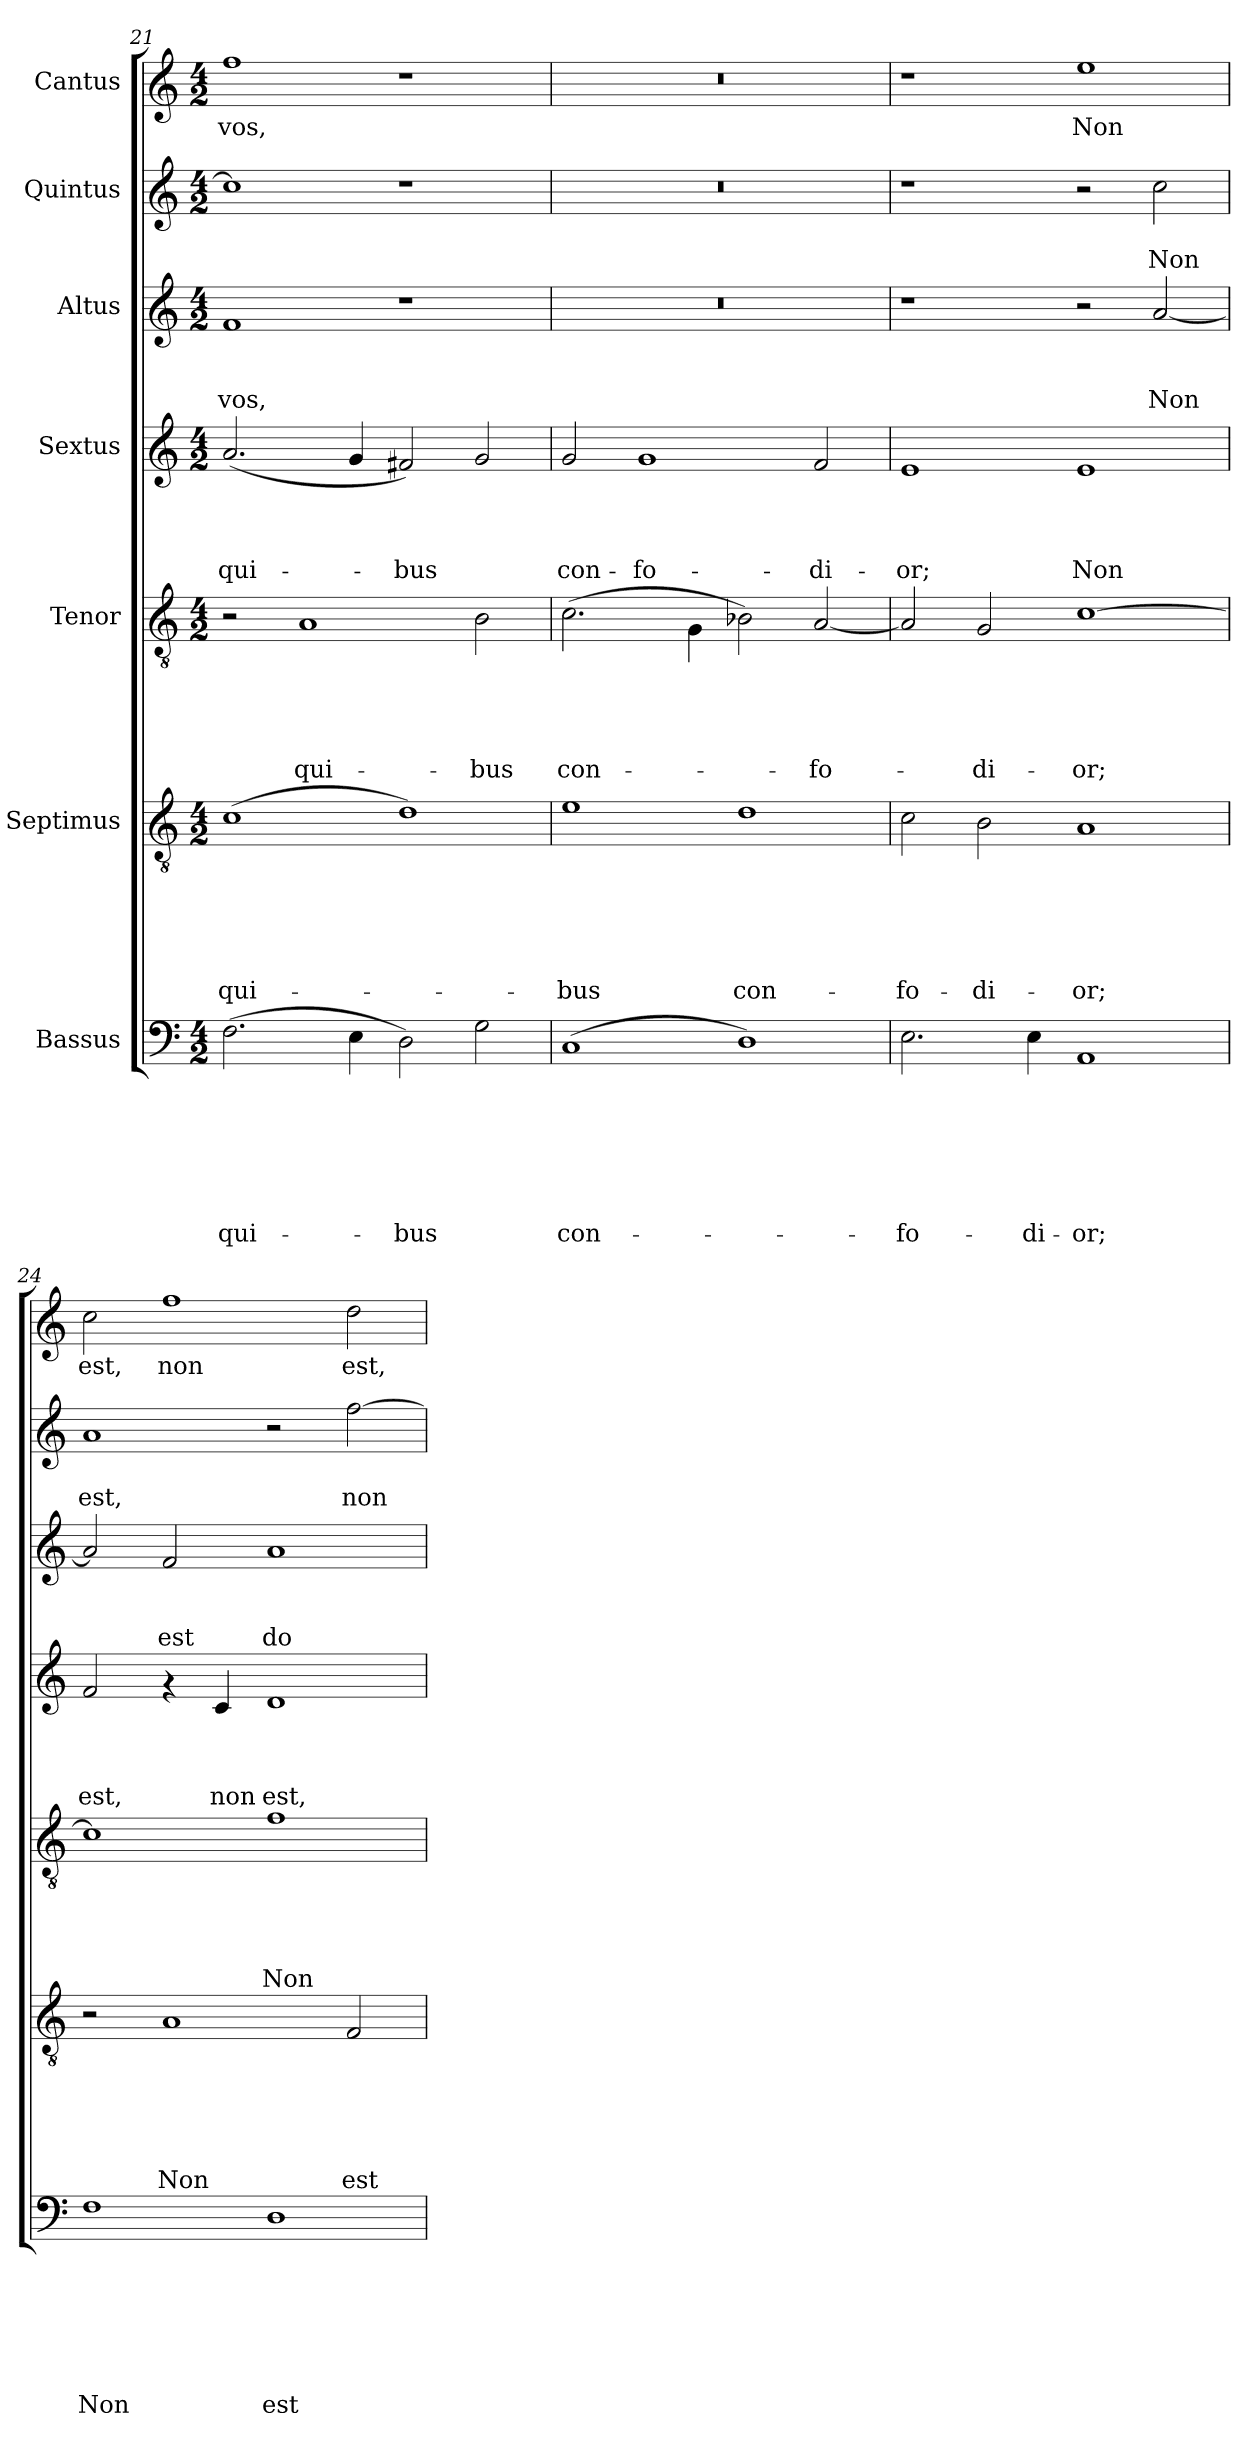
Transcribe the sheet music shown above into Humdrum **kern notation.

**kern	**text	**text	**text	**text	**text	**text	**text	**kern	**text	**text	**text	**text	**text	**text	**kern	**text	**text	**text	**text	**text	**kern	**text	**text	**text	**text	**kern	**text	**text	**text	**kern	**text	**text	**kern	**text
*part7	*part7	*part7	*part7	*part7	*part7	*part7	*part7	*part6	*part6	*part6	*part6	*part6	*part6	*part6	*part5	*part5	*part5	*part5	*part5	*part5	*part4	*part4	*part4	*part4	*part4	*part3	*part3	*part3	*part3	*part2	*part2	*part2	*part1	*part1
*staff7	*staff7	*staff7	*staff7	*staff7	*staff7	*staff7	*staff7	*staff6	*staff6	*staff6	*staff6	*staff6	*staff6	*staff6	*staff5	*staff5	*staff5	*staff5	*staff5	*staff5	*staff4	*staff4	*staff4	*staff4	*staff4	*staff3	*staff3	*staff3	*staff3	*staff2	*staff2	*staff2	*staff1	*staff1
*I"Bassus	*	*	*	*	*	*	*	*I"Septimus	*	*	*	*	*	*	*I"Tenor	*	*	*	*	*	*I"Sextus	*	*	*	*	*I"Altus	*	*	*	*I"Quintus	*	*	*I"Cantus	*
*clefF4	*	*	*	*	*	*	*	*clefGv2	*	*	*	*	*	*	*clefGv2	*	*	*	*	*	*clefG2	*	*	*	*	*clefG2	*	*	*	*clefG2	*	*	*clefG2	*
*k[]	*	*	*	*	*	*	*	*k[]	*	*	*	*	*	*	*k[]	*	*	*	*	*	*k[]	*	*	*	*	*k[]	*	*	*	*k[]	*	*	*k[]	*
*C:	*	*	*	*	*	*	*	*C:	*	*	*	*	*	*	*C:	*	*	*	*	*	*C:	*	*	*	*	*C:	*	*	*	*C:	*	*	*C:	*
*M4/2	*	*	*	*	*	*	*	*M4/2	*	*	*	*	*	*	*M4/2	*	*	*	*	*	*M4/2	*	*	*	*	*M4/2	*	*	*	*M4/2	*	*	*M4/2	*
=21	=21	=21	=21	=21	=21	=21	=21	=21	=21	=21	=21	=21	=21	=21	=21	=21	=21	=21	=21	=21	=21	=21	=21	=21	=21	=21	=21	=21	=21	=21	=21	=21	=21	=21
!	!	!	!	!	!	!	!LO:LY:b	!	!	!	!	!	!	!LO:LY:b	!	!	!	!	!	!	!	!	!	!	!LO:LY:b	!	!	!	!LO:LY:b	!	!	!	!	!LO:LY:b
(>2.F\	.	.	.	.	.	.	qui-	(>1c	.	.	.	.	.	qui-	2r	.	.	.	.	.	(<2.a/	.	.	.	qui-	1f	.	.	-vos,	1cc]	.	.	1ff	-vos,
!	!	!	!	!	!	!	!	!	!	!	!	!	!	!	!	!	!	!	!	!LO:LY:b	!	!	!	!	!	!	!	!	!	!	!	!	!	!
.	.	.	.	.	.	.	.	.	.	.	.	.	.	.	1A	.	.	.	.	qui-	.	.	.	.	.	.	.	.	.	.	.	.	.	.
4E\	.	.	.	.	.	.	.	.	.	.	.	.	.	.	.	.	.	.	.	.	4g/	.	.	.	.	.	.	.	.	.	.	.	.	.
!	!	!	!	!	!	!	!LO:LY:b	!	!	!	!	!	!	!	!	!	!	!	!	!	!	!	!	!	!LO:LY:b	!	!	!	!	!	!	!	!	!
2D\)	.	.	.	.	.	.	-bus	1d)	.	.	.	.	.	.	.	.	.	.	.	.	2f#X/)	.	.	.	-bus	1r	.	.	.	1r	.	.	1r	.
!	!	!	!	!	!	!	!	!	!	!	!	!	!	!	!	!	!	!	!	!LO:LY:b	!	!	!	!	!	!	!	!	!	!	!	!	!	!
2G\	.	.	.	.	.	.	.	.	.	.	.	.	.	.	2B\	.	.	.	.	-bus	2g/	.	.	.	.	.	.	.	.	.	.	.	.	.
=22	=22	=22	=22	=22	=22	=22	=22	=22	=22	=22	=22	=22	=22	=22	=22	=22	=22	=22	=22	=22	=22	=22	=22	=22	=22	=22	=22	=22	=22	=22	=22	=22	=22	=22
!	!	!	!	!	!	!	!LO:LY:b	!	!	!	!	!	!	!LO:LY:b	!	!	!	!	!	!LO:LY:b	!	!	!	!	!LO:LY:b	!	!	!	!	!	!	!	!	!
(>1C	.	.	.	.	.	.	con-	1e	.	.	.	.	.	-bus	(>2.c\	.	.	.	.	con-	2g/	.	.	.	con-	0r	.	.	.	0r	.	.	0r	.
!	!	!	!	!	!	!	!	!	!	!	!	!	!	!	!	!	!	!	!	!	!	!	!	!	!LO:LY:b	!	!	!	!	!	!	!	!	!
.	.	.	.	.	.	.	.	.	.	.	.	.	.	.	.	.	.	.	.	.	1g	.	.	.	-fo-	.	.	.	.	.	.	.	.	.
.	.	.	.	.	.	.	.	.	.	.	.	.	.	.	4G\	.	.	.	.	.	.	.	.	.	.	.	.	.	.	.	.	.	.	.
!	!	!	!	!	!	!	!	!	!	!	!	!	!	!LO:LY:b	!	!	!	!	!	!	!	!	!	!	!	!	!	!	!	!	!	!	!	!
1D)	.	.	.	.	.	.	.	1d	.	.	.	.	.	con-	2B-X\)	.	.	.	.	.	.	.	.	.	.	.	.	.	.	.	.	.	.	.
!	!	!	!	!	!	!	!	!	!	!	!	!	!	!	!	!	!	!	!	!LO:LY:b	!	!	!	!	!LO:LY:b	!	!	!	!	!	!	!	!	!
.	.	.	.	.	.	.	.	.	.	.	.	.	.	.	[<2A/	.	.	.	.	-fo-	2f/	.	.	.	-di-	.	.	.	.	.	.	.	.	.
=23	=23	=23	=23	=23	=23	=23	=23	=23	=23	=23	=23	=23	=23	=23	=23	=23	=23	=23	=23	=23	=23	=23	=23	=23	=23	=23	=23	=23	=23	=23	=23	=23	=23	=23
!	!	!	!	!	!	!	!LO:LY:b	!	!	!	!	!	!	!LO:LY:b	!	!	!	!	!	!	!	!	!	!	!LO:LY:b	!	!	!	!	!	!	!	!	!
2.E\	.	.	.	.	.	.	-fo-	2c\	.	.	.	.	.	-fo-	2A/]	.	.	.	.	.	1e	.	.	.	-or;	1r	.	.	.	1r	.	.	1r	.
!	!	!	!	!	!	!	!	!	!	!	!	!	!	!LO:LY:b	!	!	!	!	!	!LO:LY:b	!	!	!	!	!	!	!	!	!	!	!	!	!	!
.	.	.	.	.	.	.	.	2B\	.	.	.	.	.	-di-	2G/	.	.	.	.	-di-	.	.	.	.	.	.	.	.	.	.	.	.	.	.
!	!	!	!	!	!	!	!LO:LY:b	!	!	!	!	!	!	!	!	!	!	!	!	!	!	!	!	!	!	!	!	!	!	!	!	!	!	!
4E\	.	.	.	.	.	.	-di-	.	.	.	.	.	.	.	.	.	.	.	.	.	.	.	.	.	.	.	.	.	.	.	.	.	.	.
!	!	!	!	!	!	!	!LO:LY:b	!	!	!	!	!	!	!LO:LY:b	!	!	!	!	!	!LO:LY:b	!	!	!	!	!LO:LY:b	!	!	!	!	!	!	!	!	!LO:LY:b
1AA	.	.	.	.	.	.	-or;	1A	.	.	.	.	.	-or;	[>1c	.	.	.	.	-or;	1e	.	.	.	Non	2r	.	.	.	2r	.	.	1ee	Non
!	!	!	!	!	!	!	!	!	!	!	!	!	!	!	!	!	!	!	!	!	!	!	!	!	!	!	!	!	!LO:LY:b	!	!	!LO:LY:b	!	!
.	.	.	.	.	.	.	.	.	.	.	.	.	.	.	.	.	.	.	.	.	.	.	.	.	.	[<2a/	.	.	Non	2cc\	.	Non	.	.
=24	=24	=24	=24	=24	=24	=24	=24	=24	=24	=24	=24	=24	=24	=24	=24	=24	=24	=24	=24	=24	=24	=24	=24	=24	=24	=24	=24	=24	=24	=24	=24	=24	=24	=24
!	!	!	!	!	!	!	!LO:LY:b	!	!	!	!	!	!	!	!	!	!	!	!	!	!	!	!	!	!LO:LY:b	!	!	!	!	!	!	!LO:LY:b	!	!LO:LY:b
1F	.	.	.	.	.	.	Non	2r	.	.	.	.	.	.	1c]	.	.	.	.	.	2f/	.	.	.	est,	2a/]	.	.	.	1a	.	est,	2cc\	est,
!	!	!	!	!	!	!	!	!	!	!	!	!	!	!LO:LY:b	!	!	!	!	!	!	!	!	!	!	!	!	!	!	!LO:LY:b	!	!	!	!	!LO:LY:b
.	.	.	.	.	.	.	.	1A	.	.	.	.	.	Non	.	.	.	.	.	.	4rf	.	.	.	.	2f/	.	.	est	.	.	.	1ff	non
!	!	!	!	!	!	!	!	!	!	!	!	!	!	!	!	!	!	!	!	!	!	!	!	!	!LO:LY:b	!	!	!	!	!	!	!	!	!
.	.	.	.	.	.	.	.	.	.	.	.	.	.	.	.	.	.	.	.	.	4c/	.	.	.	non	.	.	.	.	.	.	.	.	.
!	!	!	!	!	!	!	!LO:LY:b	!	!	!	!	!	!	!	!	!	!	!	!	!LO:LY:b	!	!	!	!	!LO:LY:b	!	!	!	!LO:LY:b	!	!	!	!	!
1D	.	.	.	.	.	.	est	.	.	.	.	.	.	.	1f	.	.	.	.	Non	1d	.	.	.	est,	1a	.	.	do-	2r	.	.	.	.
!	!	!	!	!	!	!	!	!	!	!	!	!	!	!LO:LY:b	!	!	!	!	!	!	!	!	!	!	!	!	!	!	!	!	!	!LO:LY:b	!	!LO:LY:b
.	.	.	.	.	.	.	.	2F/	.	.	.	.	.	est	.	.	.	.	.	.	.	.	.	.	.	.	.	.	.	[>2ff\	.	non	2dd\	est,
=	=	=	=	=	=	=	=	=	=	=	=	=	=	=	=	=	=	=	=	=	=	=	=	=	=	=	=	=	=	=	=	=	=	=
*-	*-	*-	*-	*-	*-	*-	*-	*-	*-	*-	*-	*-	*-	*-	*-	*-	*-	*-	*-	*-	*-	*-	*-	*-	*-	*-	*-	*-	*-	*-	*-	*-	*-	*-
